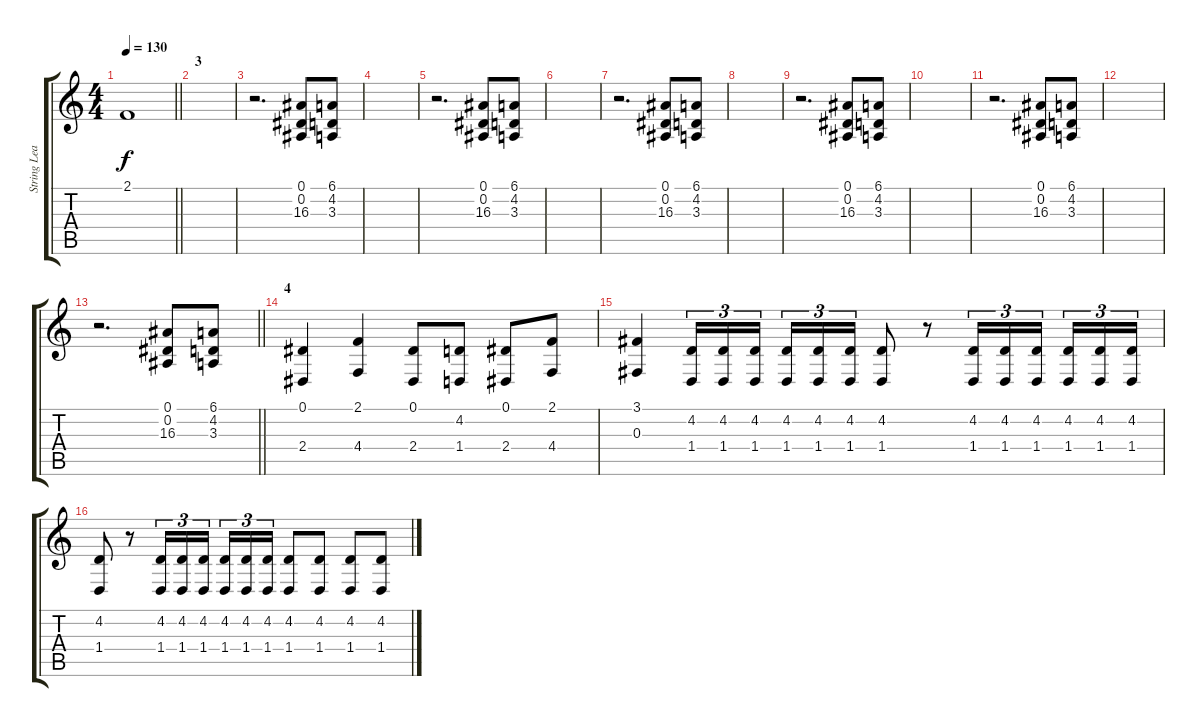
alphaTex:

\track ("String Lead" "String Lea") {instrument stringensemble1}
\staff {score tabs}
\tuning (Eb4 Bb3 Gb3 Db3 Ab2 Eb2) {hide}
\ts (4 4)
\tempo 130
\clef g2
\barLineRight lightlight
\ks c
2.1.1{dy f} |
\section ("" "3")
|
r.2{d} (0.1 0.2 16.3).8 (6.1 4.2 3.3).8 |
|
r.2{d} (0.1 0.2 16.3).8 (6.1 4.2 3.3).8 |
|
r.2{d} (0.1 0.2 16.3).8 (6.1 4.2 3.3).8 |
|
r.2{d} (0.1 0.2 16.3).8 (6.1 4.2 3.3).8 |
|
r.2{d} (0.1 0.2 16.3).8 (6.1 4.2 3.3).8 |
|
\barLineRight lightlight
r.2{d} (0.1 0.2 16.3).8 (6.1 4.2 3.3).8 |
\section ("" "4")
(0.1 2.4).4 (2.1 4.4).4 (0.1 2.4).8 (4.2 1.4).8 (0.1 2.4).8 (2.1 4.4).8 |
(3.1 0.3).4 (4.2 1.4).16{tu (3 2)} (4.2 1.4).16{tu (3 2)} (4.2 1.4).16{tu (3 2) beam splitsecondary} (4.2 1.4).16{tu (3 2)} (4.2 1.4).16{tu (3 2)} (4.2 1.4).16{tu (3 2)} (4.2 1.4).8 r.8 (4.2 1.4).16{tu (3 2)} (4.2 1.4).16{tu (3 2)} (4.2 1.4).16{tu (3 2) beam splitsecondary} (4.2 1.4).16{tu (3 2)} (4.2 1.4).16{tu (3 2)} (4.2 1.4).16{tu (3 2)} |
(4.2 1.4).8 r.8 (4.2 1.4).16{tu (3 2)} (4.2 1.4).16{tu (3 2)} (4.2 1.4).16{tu (3 2) beam splitsecondary} (4.2 1.4).16{tu (3 2)} (4.2 1.4).16{tu (3 2)} (4.2 1.4).16{tu (3 2)} (4.2 1.4).8 (4.2 1.4).8 (4.2 1.4).8 (4.2 1.4).8
